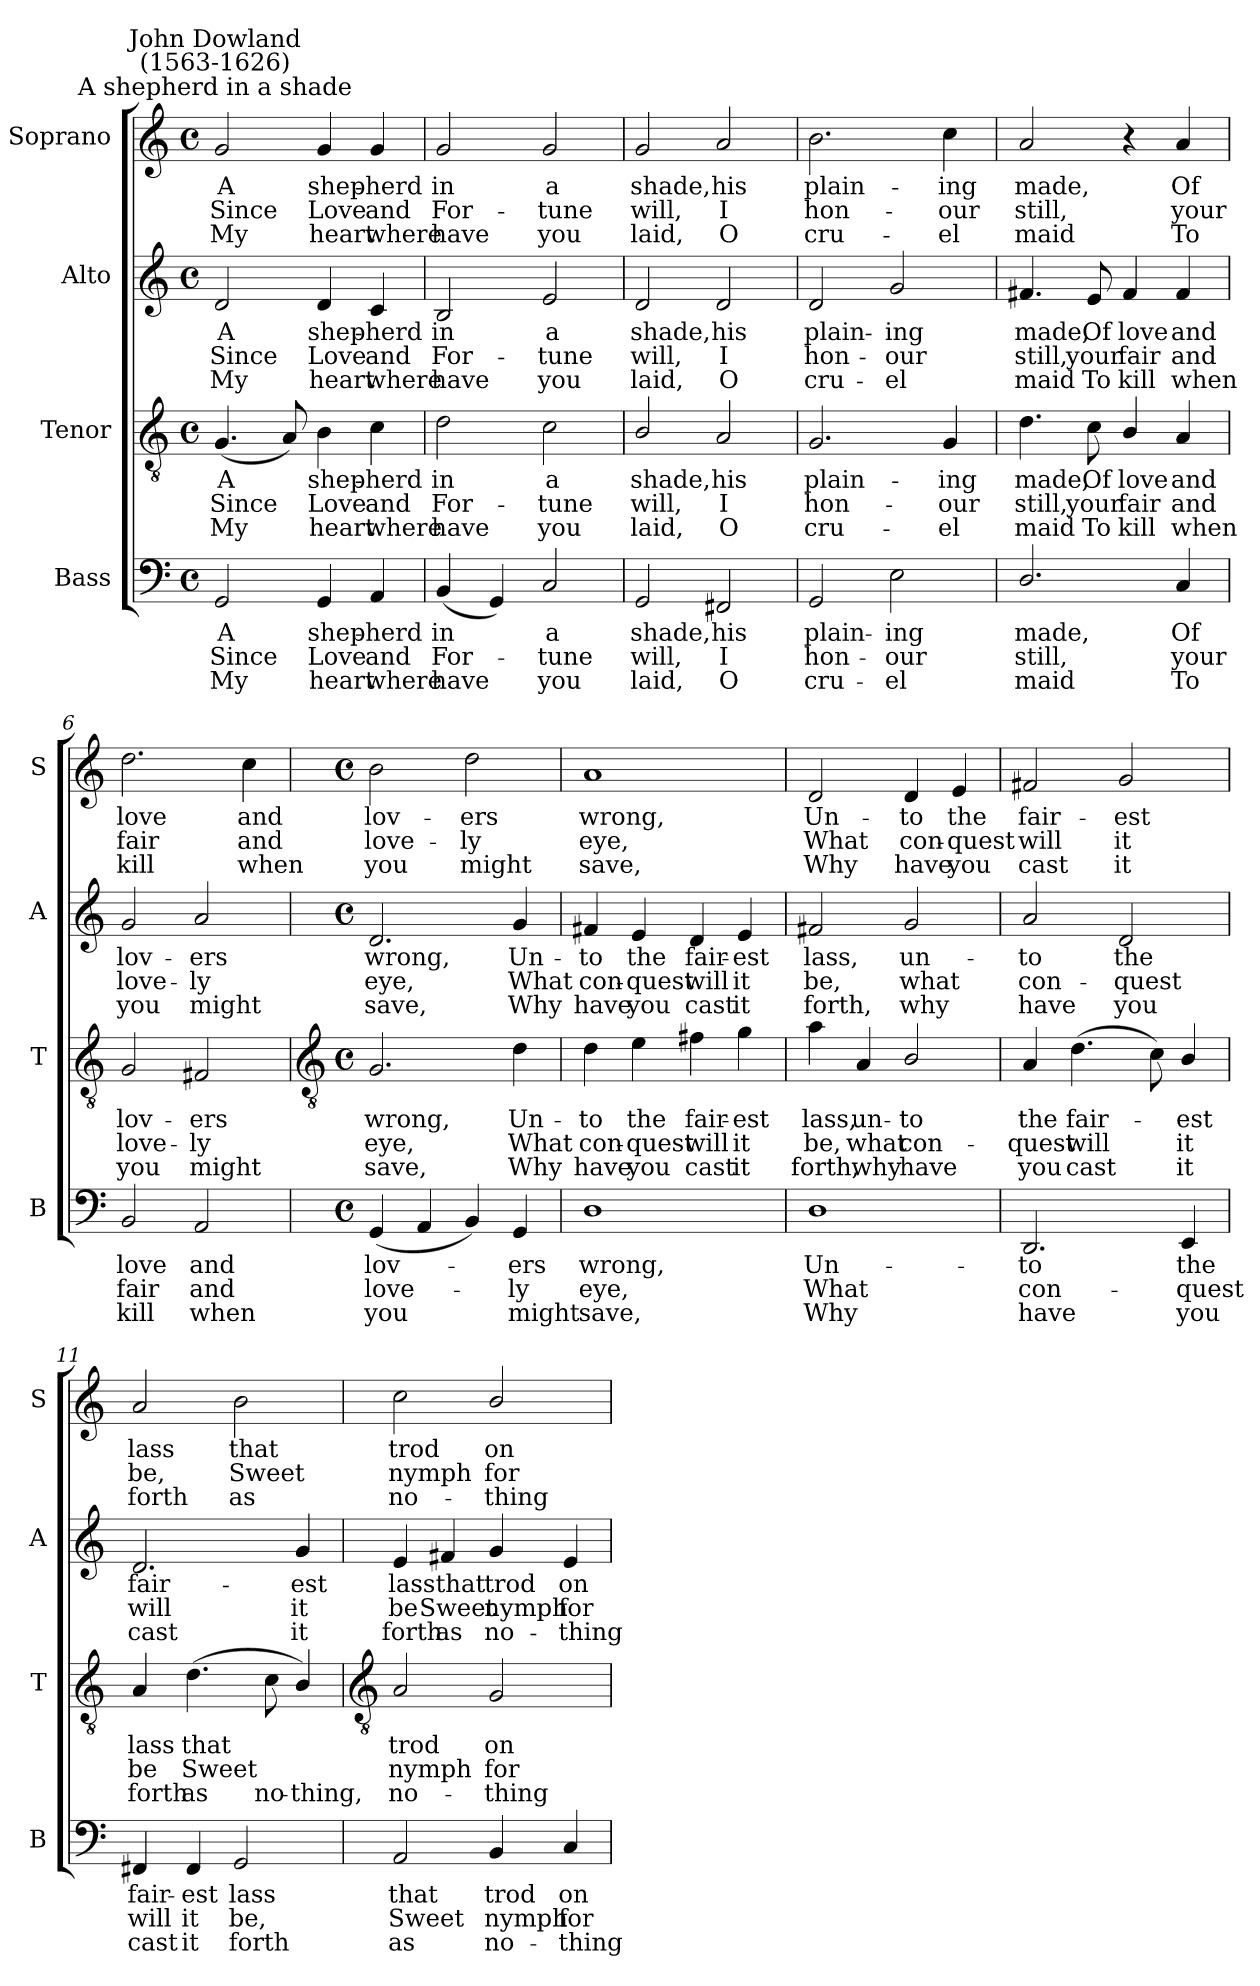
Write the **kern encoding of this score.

**kern	**text	**text	**text	**kern	**text	**text	**text	**kern	**text	**text	**text	**kern	**text	**text	**text
*part4	*part4	*part4	*part4	*part3	*part3	*part3	*part3	*part2	*part2	*part2	*part2	*part1	*part1	*part1	*part1
*staff4	*staff4	*staff4	*staff4	*staff3	*staff3	*staff3	*staff3	*staff2	*staff2	*staff2	*staff2	*staff1	*staff1	*staff1	*staff1
*I"Bass	*	*	*	*I"Tenor	*	*	*	*I"Alto	*	*	*	*I"Soprano	*	*	*
*I'B	*	*	*	*I'T	*	*	*	*I'A	*	*	*	*I'S	*	*	*
*clefF4	*	*	*	*clefGv2	*	*	*	*clefG2	*	*	*	*clefG2	*	*	*
*k[]	*	*	*	*k[]	*	*	*	*k[]	*	*	*	*k[]	*	*	*
*C:	*	*	*	*C:	*	*	*	*C:	*	*	*	*C:	*	*	*
*M4/4	*	*	*	*M4/4	*	*	*	*M4/4	*	*	*	*M4/4	*	*	*
*met(c)	*	*	*	*met(c)	*	*	*	*met(c)	*	*	*	*met(c)	*	*	*
=1	=1	=1	=1	=1	=1	=1	=1	=1	=1	=1	=1	=1	=1	=1	=1
!	!	!	!	!	!	!	!	!	!	!	!	!LO:TX:a:cj:t=A shepherd in a shade	!	!	!
!	!	!	!	!	!	!	!	!	!	!	!	!LO:TX:a:cj:t=John Dowland\n(1563-1626)	!	!	!
!	!LO:LY:b	!LO:LY:b	!LO:LY:b	!	!LO:LY:b	!LO:LY:b	!LO:LY:b	!	!LO:LY:b	!LO:LY:b	!LO:LY:b	!	!LO:LY:b	!LO:LY:b	!LO:LY:b
2GG	A	Since	My	(<4.G	A	Since	My	2d	A	Since	My	2g	A	Since	My
.	.	.	.	8A)	.	.	.	.	.	.	.	.	.	.	.
!	!LO:LY:b	!LO:LY:b	!LO:LY:b	!	!LO:LY:b	!LO:LY:b	!LO:LY:b	!	!LO:LY:b	!LO:LY:b	!LO:LY:b	!	!LO:LY:b	!LO:LY:b	!LO:LY:b
4GG	shep-	-Love	heart	4B	shep-	-Love	heart	4d	shep-	-Love	heart	4g	shep-	-Love	heart
!	!LO:LY:b	!LO:LY:b	!LO:LY:b	!	!LO:LY:b	!LO:LY:b	!LO:LY:b	!	!LO:LY:b	!LO:LY:b	!LO:LY:b	!	!LO:LY:b	!LO:LY:b	!LO:LY:b
4AA	herd	and	where	4c	herd	and	where	4c	herd	and	where	4g	herd	and	where
=2	=2	=2	=2	=2	=2	=2	=2	=2	=2	=2	=2	=2	=2	=2	=2
!	!LO:LY:b	!LO:LY:b	!LO:LY:b	!	!LO:LY:b	!LO:LY:b	!LO:LY:b	!	!LO:LY:b	!LO:LY:b	!LO:LY:b	!	!LO:LY:b	!LO:LY:b	!LO:LY:b
(<4BB	in	For-	have	2d	in	For-	-have	2B	in	For-	-have	2g	in	For-	-have
4GG)	.	.	.	.	.	.	.	.	.	.	.	.	.	.	.
!	!LO:LY:b	!LO:LY:b	!LO:LY:b	!	!LO:LY:b	!LO:LY:b	!LO:LY:b	!	!LO:LY:b	!LO:LY:b	!LO:LY:b	!	!LO:LY:b	!LO:LY:b	!LO:LY:b
2C	a	tune	you	2c	a	tune	you	2e	a	tune	you	2g	a	tune	you
=3	=3	=3	=3	=3	=3	=3	=3	=3	=3	=3	=3	=3	=3	=3	=3
!	!LO:LY:b	!LO:LY:b	!LO:LY:b	!	!LO:LY:b	!LO:LY:b	!LO:LY:b	!	!LO:LY:b	!LO:LY:b	!LO:LY:b	!	!LO:LY:b	!LO:LY:b	!LO:LY:b
2GG	shade,	will,	laid,	2B/	shade,	will,	laid,	2d	shade,	will,	laid,	2g	shade,	will,	laid,
!	!LO:LY:b	!LO:LY:b	!LO:LY:b	!	!LO:LY:b	!LO:LY:b	!LO:LY:b	!	!LO:LY:b	!LO:LY:b	!LO:LY:b	!	!LO:LY:b	!LO:LY:b	!LO:LY:b
2FF#X	his	I	O	2A	his	I	O	2d	his	I	O	2a	his	I	O
=4	=4	=4	=4	=4	=4	=4	=4	=4	=4	=4	=4	=4	=4	=4	=4
!	!LO:LY:b	!LO:LY:b	!LO:LY:b	!	!LO:LY:b	!LO:LY:b	!LO:LY:b	!	!LO:LY:b	!LO:LY:b	!LO:LY:b	!	!LO:LY:b	!LO:LY:b	!LO:LY:b
2GG	plain-	-hon-	-cru-	2.G	plain-	-hon-	-cru-	2d	plain-	-hon-	-cru-	2.b	plain-	-hon-	-cru-
!	!LO:LY:b	!LO:LY:b	!LO:LY:b	!	!	!	!	!	!LO:LY:b	!LO:LY:b	!LO:LY:b	!	!	!	!
2E	-ing	our	el	.	.	.	.	2g	-ing	our	el	.	.	.	.
!	!	!	!	!	!LO:LY:b	!LO:LY:b	!LO:LY:b	!	!	!	!	!	!LO:LY:b	!LO:LY:b	!LO:LY:b
.	.	.	.	4G	-ing	our	el	.	.	.	.	4cc	-ing	our	el
=5	=5	=5	=5	=5	=5	=5	=5	=5	=5	=5	=5	=5	=5	=5	=5
!	!LO:LY:b	!LO:LY:b	!LO:LY:b	!	!LO:LY:b	!LO:LY:b	!LO:LY:b	!	!LO:LY:b	!LO:LY:b	!LO:LY:b	!	!LO:LY:b	!LO:LY:b	!LO:LY:b
2.D/	made,	still,	maid	4.d	made,	still,	maid	4.f#X	made,	still,	maid	2a	made,	still,	maid
!	!	!	!	!	!LO:LY:b	!LO:LY:b	!LO:LY:b	!	!LO:LY:b	!LO:LY:b	!LO:LY:b	!	!	!	!
.	.	.	.	8c	Of	your	To	8e	Of	your	To	.	.	.	.
!	!	!	!	!	!LO:LY:b	!LO:LY:b	!LO:LY:b	!	!LO:LY:b	!LO:LY:b	!LO:LY:b	!	!	!	!
.	.	.	.	4B/	love	fair	kill	4f#	love	fair	kill	4r	.	.	.
!	!LO:LY:b	!LO:LY:b	!LO:LY:b	!	!LO:LY:b	!LO:LY:b	!LO:LY:b	!	!LO:LY:b	!LO:LY:b	!LO:LY:b	!	!LO:LY:b	!LO:LY:b	!LO:LY:b
4C	Of	your	To	4A	and	and	when	4f#	and	and	when	4a	Of	your	To
=6	=6	=6	=6	=6	=6	=6	=6	=6	=6	=6	=6	=6	=6	=6	=6
!	!LO:LY:b	!LO:LY:b	!LO:LY:b	!	!LO:LY:b	!LO:LY:b	!LO:LY:b	!	!LO:LY:b	!LO:LY:b	!LO:LY:b	!	!LO:LY:b	!LO:LY:b	!LO:LY:b
2BB	love	fair	kill	2G	lov-	-love-	-you	2g	lov-	-love-	-you	2.dd	love	fair	kill
!	!LO:LY:b	!LO:LY:b	!LO:LY:b	!	!LO:LY:b	!LO:LY:b	!LO:LY:b	!	!LO:LY:b	!LO:LY:b	!LO:LY:b	!	!	!	!
2AA	and	and	when	2F#X	ers	ly	might	2a	ers	ly	might	.	.	.	.
!	!	!	!	!	!	!	!	!	!	!	!	!	!LO:LY:b	!LO:LY:b	!LO:LY:b
.	.	.	.	.	.	.	.	.	.	.	.	4cc	and	and	when
!!LO:LB:g=z
=7	=7	=7	=7	=7	=7	=7	=7	=7	=7	=7	=7	=7	=7	=7	=7
*	*	*	*	*clefGv2	*	*	*	*	*	*	*	*	*	*	*
*M4/4	*	*	*	*M4/4	*	*	*	*M4/4	*	*	*	*M4/4	*	*	*
*met(c)	*	*	*	*met(c)	*	*	*	*met(c)	*	*	*	*met(c)	*	*	*
!	!LO:LY:b	!LO:LY:b	!LO:LY:b	!	!LO:LY:b	!LO:LY:b	!LO:LY:b	!	!LO:LY:b	!LO:LY:b	!LO:LY:b	!	!LO:LY:b	!LO:LY:b	!LO:LY:b
(<4GG	lov-	love-	you	2.G	wrong,	eye,	save,	2.d	wrong,	eye,	save,	2b	lov-	-love-	-you
4AA	.	.	.	.	.	.	.	.	.	.	.	.	.	.	.
!	!	!	!	!	!	!	!	!	!	!	!	!	!LO:LY:b	!LO:LY:b	!LO:LY:b
4BB)	.	.	.	.	.	.	.	.	.	.	.	2dd	ers	ly	might
!	!LO:LY:b	!LO:LY:b	!LO:LY:b	!	!LO:LY:b	!LO:LY:b	!LO:LY:b	!	!LO:LY:b	!LO:LY:b	!LO:LY:b	!	!	!	!
4GG	ers	ly	might	4d	Un-	-What	Why	4g	Un-	-What	Why	.	.	.	.
=8	=8	=8	=8	=8	=8	=8	=8	=8	=8	=8	=8	=8	=8	=8	=8
!	!LO:LY:b	!LO:LY:b	!LO:LY:b	!	!LO:LY:b	!LO:LY:b	!LO:LY:b	!	!LO:LY:b	!LO:LY:b	!LO:LY:b	!	!LO:LY:b	!LO:LY:b	!LO:LY:b
1D	wrong,	eye,	save,	4d	to	con-	-have	4f#X	to	con-	-have	1a	wrong,	eye,	save,
!	!	!	!	!	!LO:LY:b	!LO:LY:b	!LO:LY:b	!	!LO:LY:b	!LO:LY:b	!LO:LY:b	!	!	!	!
.	.	.	.	4e	the	quest	you	4e/	the	quest	you	.	.	.	.
!	!	!	!	!	!LO:LY:b	!LO:LY:b	!LO:LY:b	!	!LO:LY:b	!LO:LY:b	!LO:LY:b	!	!	!	!
.	.	.	.	4f#X	fair-	-will	cast	4d	fair-	-will	cast	.	.	.	.
!	!	!	!	!	!LO:LY:b	!LO:LY:b	!LO:LY:b	!	!LO:LY:b	!LO:LY:b	!LO:LY:b	!	!	!	!
.	.	.	.	4g	est	it	it	4e	est	it	it	.	.	.	.
=9	=9	=9	=9	=9	=9	=9	=9	=9	=9	=9	=9	=9	=9	=9	=9
!	!LO:LY:b	!LO:LY:b	!LO:LY:b	!	!LO:LY:b	!LO:LY:b	!LO:LY:b	!	!LO:LY:b	!LO:LY:b	!LO:LY:b	!	!LO:LY:b	!LO:LY:b	!LO:LY:b
1D	Un-	-What	Why	4a	lass,	be,	forth,	2f#X	lass,	be,	forth,	2d	Un-	-What	Why
!	!	!	!	!	!LO:LY:b	!LO:LY:b	!LO:LY:b	!	!	!	!	!	!	!	!
.	.	.	.	4A	un-	-what	why	.	.	.	.	.	.	.	.
!	!	!	!	!	!LO:LY:b	!LO:LY:b	!LO:LY:b	!	!LO:LY:b	!LO:LY:b	!LO:LY:b	!	!LO:LY:b	!LO:LY:b	!LO:LY:b
.	.	.	.	2B/	to	con-	-have	2g	un-	-what	why	4d	to	con-	-have
!	!	!	!	!	!	!	!	!	!	!	!	!	!LO:LY:b	!LO:LY:b	!LO:LY:b
.	.	.	.	.	.	.	.	.	.	.	.	4e	the	quest	you
=10	=10	=10	=10	=10	=10	=10	=10	=10	=10	=10	=10	=10	=10	=10	=10
!	!LO:LY:b	!LO:LY:b	!LO:LY:b	!	!LO:LY:b	!LO:LY:b	!LO:LY:b	!	!LO:LY:b	!LO:LY:b	!LO:LY:b	!	!LO:LY:b	!LO:LY:b	!LO:LY:b
2.DD	to	con-	-have	4A	the	quest	you	2a	to	con-	-have	2f#X	fair-	-will	cast
!	!	!	!	!	!LO:LY:b	!LO:LY:b	!LO:LY:b	!	!	!	!	!	!	!	!
.	.	.	.	(>4.d	fair-	will	cast	.	.	.	.	.	.	.	.
!	!	!	!	!	!	!	!	!	!LO:LY:b	!LO:LY:b	!LO:LY:b	!	!LO:LY:b	!LO:LY:b	!LO:LY:b
.	.	.	.	.	.	.	.	2d	the	quest	you	2g	est	it	it
.	.	.	.	8c)	.	.	.	.	.	.	.	.	.	.	.
!	!LO:LY:b	!LO:LY:b	!LO:LY:b	!	!LO:LY:b	!LO:LY:b	!LO:LY:b	!	!	!	!	!	!	!	!
4EE	the	quest	you	4B/	est	it	it	.	.	.	.	.	.	.	.
=11	=11	=11	=11	=11	=11	=11	=11	=11	=11	=11	=11	=11	=11	=11	=11
!	!LO:LY:b	!LO:LY:b	!LO:LY:b	!	!LO:LY:b	!LO:LY:b	!LO:LY:b	!	!LO:LY:b	!LO:LY:b	!LO:LY:b	!	!LO:LY:b	!LO:LY:b	!LO:LY:b
4FF#X	fair-	-will	cast	4A	lass	be	forth	2.d	fair-	-will	cast	2a	lass	be,	forth
!	!LO:LY:b	!LO:LY:b	!LO:LY:b	!	!LO:LY:b	!LO:LY:b	!LO:LY:b	!	!	!	!	!	!	!	!
4FF#	est	it	it	(>4.d	that	Sweet	as	.	.	.	.	.	.	.	.
!	!LO:LY:b	!LO:LY:b	!LO:LY:b	!	!	!	!	!	!	!	!	!	!LO:LY:b	!LO:LY:b	!LO:LY:b
2GG	lass	be,	forth	.	.	.	.	.	.	.	.	2b	that	Sweet	as
!	!	!	!	!	!	!	!LO:LY:b	!	!	!	!	!	!	!	!
.	.	.	.	8c	.	.	no-	.	.	.	.	.	.	.	.
!	!	!	!	!	!	!	!LO:LY:b	!	!LO:LY:b	!LO:LY:b	!LO:LY:b	!	!	!	!
.	.	.	.	4B/)	.	.	-thing,	4g	est	it	it	.	.	.	.
!!LO:LB:g=z
=12	=12	=12	=12	=12	=12	=12	=12	=12	=12	=12	=12	=12	=12	=12	=12
*	*	*	*	*clefGv2	*	*	*	*	*	*	*	*	*	*	*
!	!LO:LY:b	!LO:LY:b	!LO:LY:b	!	!LO:LY:b	!LO:LY:b	!LO:LY:b	!	!LO:LY:b	!LO:LY:b	!LO:LY:b	!	!LO:LY:b	!LO:LY:b	!LO:LY:b
2AA	that	Sweet	as	2A	trod	nymph	no-	4e	lass	be	forth	2cc	trod	nymph	no-
!	!	!	!	!	!	!	!	!	!LO:LY:b	!LO:LY:b	!LO:LY:b	!	!	!	!
.	.	.	.	.	.	.	.	4f#X	that	Sweet	as	.	.	.	.
!	!LO:LY:b	!LO:LY:b	!LO:LY:b	!	!LO:LY:b	!LO:LY:b	!LO:LY:b	!	!LO:LY:b	!LO:LY:b	!LO:LY:b	!	!LO:LY:b	!LO:LY:b	!LO:LY:b
4BB	trod	nymph	no-	2G	-on	for	thing	4g	trod	nymph	no-	2b/	-on	for	thing
!	!LO:LY:b	!LO:LY:b	!LO:LY:b	!	!	!	!	!	!LO:LY:b	!LO:LY:b	!LO:LY:b	!	!	!	!
4C	-on	for	thing	.	.	.	.	4e	-on	for	thing	.	.	.	.
=	=	=	=	=	=	=	=	=	=	=	=	=	=	=	=
*-	*-	*-	*-	*-	*-	*-	*-	*-	*-	*-	*-	*-	*-	*-	*-
